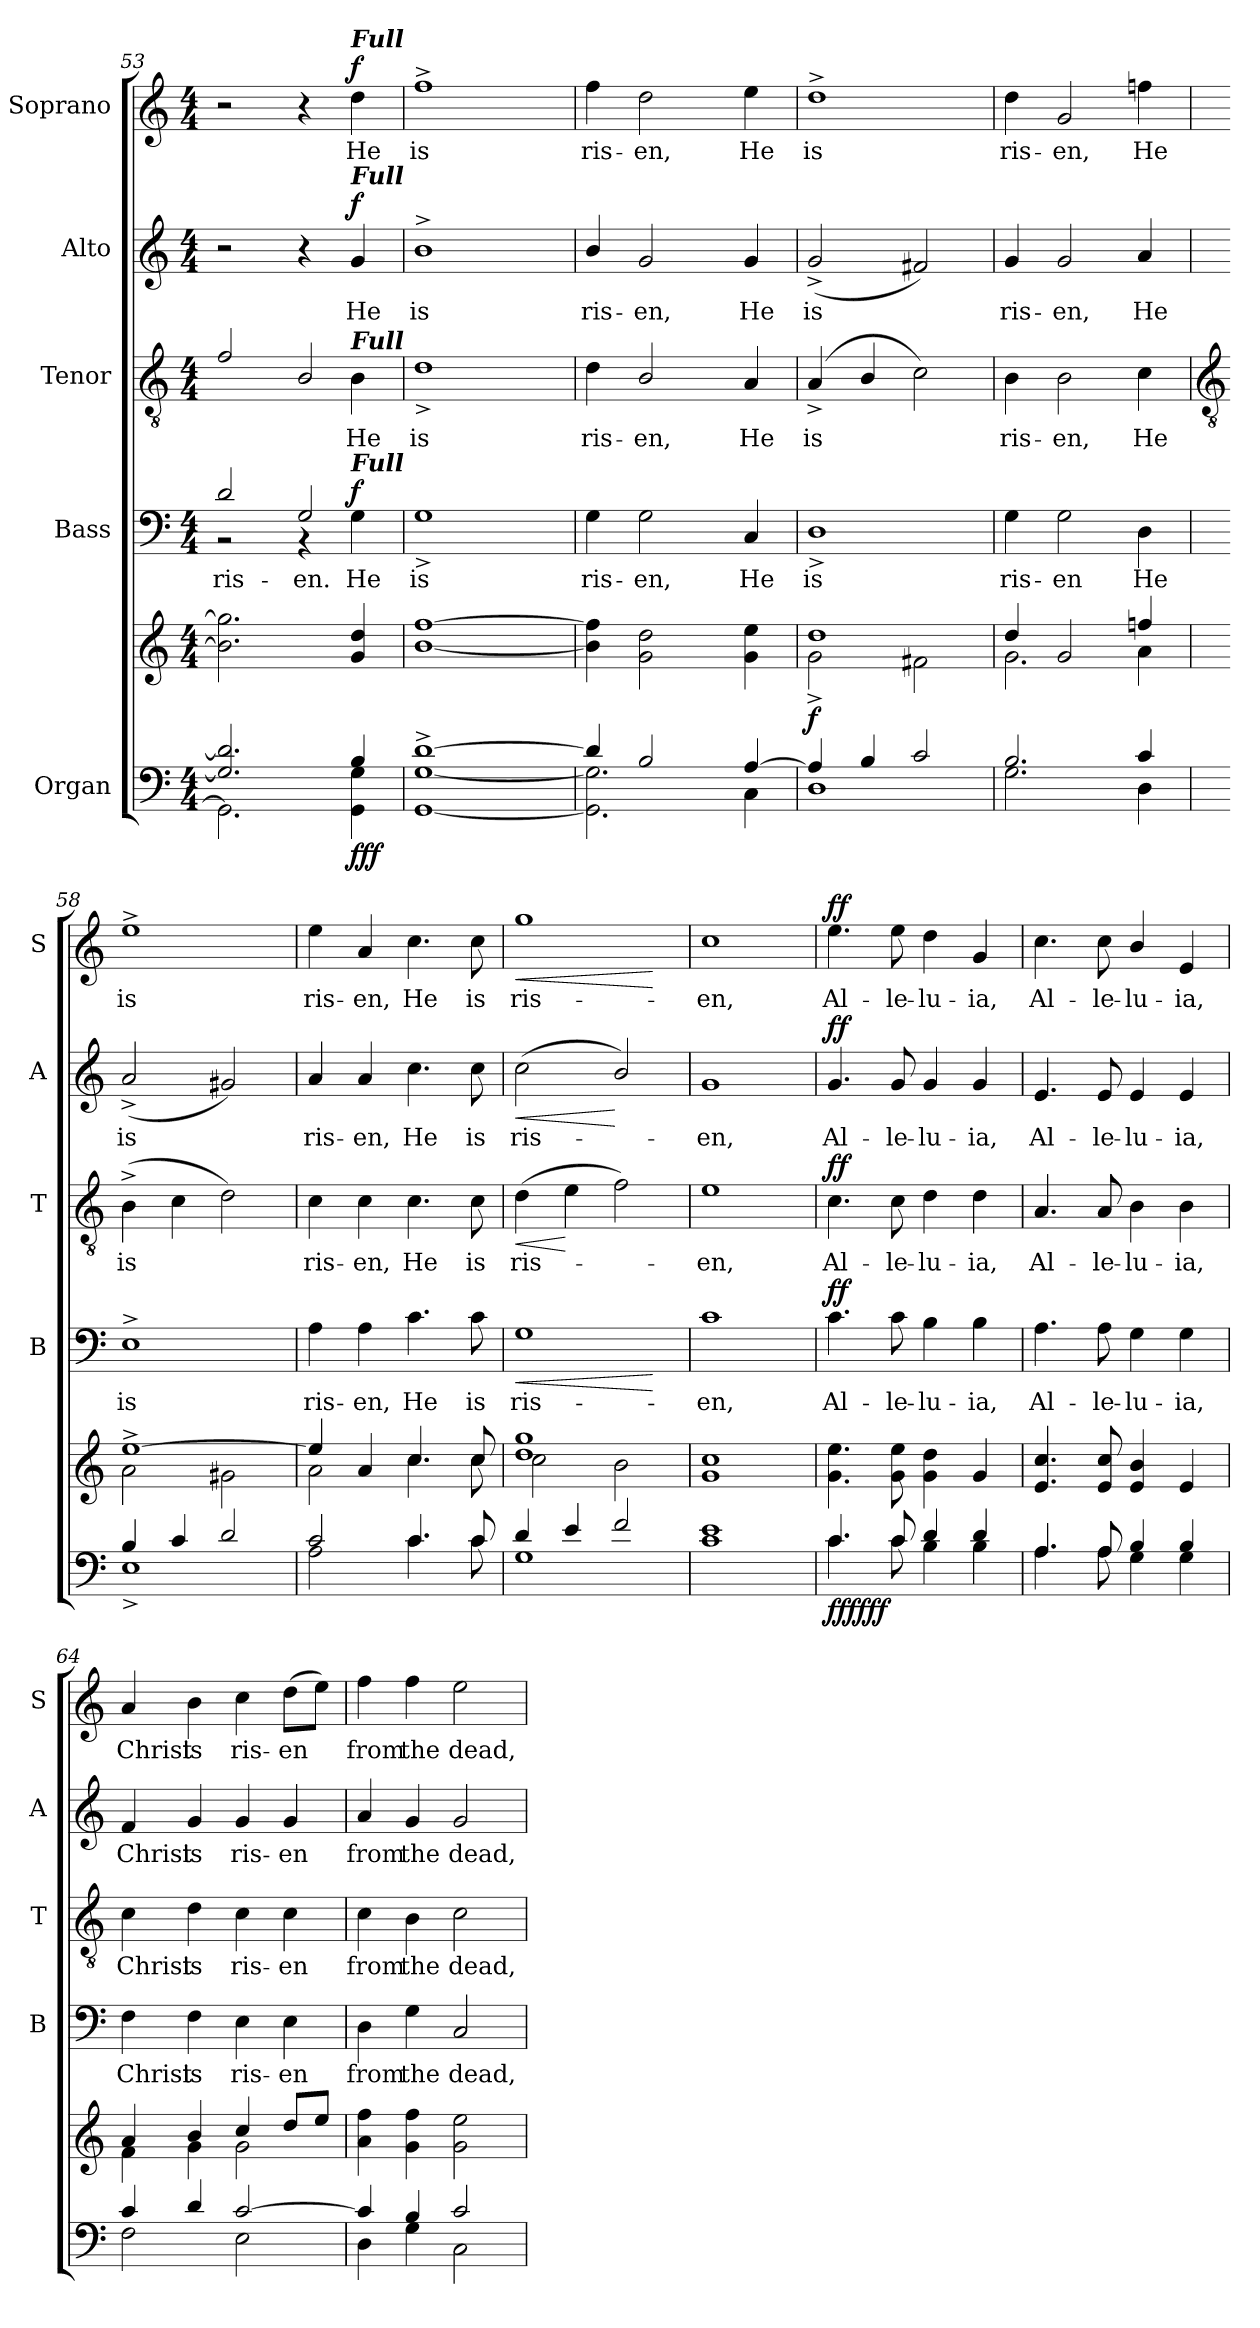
**kern	**kern	**dynam	**kern	**text	**dynam	**kern	**text	**dynam	**kern	**text	**dynam	**kern	**text	**dynam
*part5	*part5	*part5	*part4	*part4	*part4	*part3	*part3	*part3	*part2	*part2	*part2	*part1	*part1	*part1
*staff6	*staff5	*staff5/6	*staff4	*staff4	*staff4	*staff3	*staff3	*staff3	*staff2	*staff2	*staff2	*staff1	*staff1	*staff1
*I"Organ	*	*	*I"Bass	*	*	*I"Tenor	*	*	*I"Alto	*	*	*I"Soprano	*	*
*	*	*	*I'B	*	*	*I'T	*	*	*I'A	*	*	*I'S	*	*
*clefF4	*clefG2	*	*clefF4	*	*	*clefGv2	*	*	*clefG2	*	*	*clefG2	*	*
*k[]	*k[]	*	*k[]	*	*	*k[]	*	*	*k[]	*	*	*k[]	*	*
*C:	*C:	*	*C:	*	*	*C:	*	*	*C:	*	*	*C:	*	*
*M4/4	*M4/4	*	*M4/4	*	*	*M4/4	*	*	*M4/4	*	*	*M4/4	*	*
=53	=53	=53	=53	=53	=53	=53	=53	=53	=53	=53	=53	=53	=53	=53
*^	*^	*	*	*	*	*	*	*	*	*	*	*	*	*
!	!	!	!	!	!	!LO:LY:a	!	!	!	!	!	!	!	!	!	!
*	*	*	*	*	*^	*	*	*^	*	*	*	*	*	*	*	*
2.G/] 2.d/]	2.GG\]	2.b\] 2.gg\]	2ryy	.	2d/	2r	ris-	.	2f/	2.ryy	.	.	2r	.	.	2r	.	.
!	!	!	!	!	!	!	!LO:LY:a	!	!	!	!	!	!	!	!	!	!	!
.	.	.	2ryy	.	2G/	4r	-en.	.	2B/	.	.	.	4r	.	.	4r	.	.
*	*	*MM100	*	*	*	*	*	*	*	*	*	*	*	*	*	*	*	*
!	!	!	!	!	!	!	!	!	!	!	!	!	!	!	!	!LO:TX:a:Bi:t=Full	!	!
!	!	!	!	!	!	!	!	!	!	!	!	!	!LO:TX:a:Bi:t=Full	!	!	!	!	!
!	!	!	!	!	!	!	!	!	!	!LO:TX:a:Bi:t=Full	!	!	!	!	!	!	!	!
!	!	!	!	!	!	!LO:TX:a:Bi:t=Full	!	!	!	!	!	!	!	!	!	!	!	!
!	!	!	!	!LO:DY:b=2	!	!	!LO:LY:b	!	!	!	!LO:LY:b	!	!	!LO:LY:b	!	!	!LO:LY:b	!
!	!	!	!	!LO:DY:n=1:b=2	!	!	!	!	!	!	!	!	!	!	!	!	!	!
!	!	!	!	!LO:DY:n=2:b	!	!	!	!LO:DY:b	!	!	!	!	!	!	!LO:DY:b	!	!	!LO:DY:b
4B/	4GG\ 4G\	4g/ 4dd/	.	f f f	.	4G\	He	f	.	4B\	He	.	4g/	He	f	4dd\	He	f
=54	=54	=54	=54	=54	=54	=54	=54	=54	=54	=54	=54	=54	=54	=54	=54	=54	=54	=54
!	!	!	!	!	!	!	!LO:LY:b	!	!	!	!LO:LY:b	!	!	!LO:LY:b	!	!	!LO:LY:b	!
[1d^/	[1GG\ [1G\	[1b/ [1ff/	2ryy	.	1ryy	1G^\	is	.	1ryy	1d^\	is	.	1b^	is	.	1ff^	is	.
.	.	.	2ryy	.	.	.	.	.	.	.	.	.	.	.	.	.	.	.
=55	=55	=55	=55	=55	=55	=55	=55	=55	=55	=55	=55	=55	=55	=55	=55	=55	=55	=55
!	!	!	!	!	!	!	!LO:LY:b	!	!	!	!LO:LY:b	!	!	!LO:LY:b	!	!	!LO:LY:b	!
4d/]	2.GG\] 2.G\]	4b\] 4ff\]	2ryy	.	1ryy	4G\	ris-	.	1ryy	4d\	ris-	.	4b/	ris-	.	4ff\	ris-	.
!	!	!	!	!	!	!	!LO:LY:b	!	!	!	!LO:LY:b	!	!	!LO:LY:b	!	!	!LO:LY:b	!
2B/	.	2g\ 2dd\	.	.	.	2G\	-en,	.	.	2B/	-en,	.	2g/	-en,	.	2dd\	-en,	.
.	.	.	2ryy	.	.	.	.	.	.	.	.	.	.	.	.	.	.	.
!	!	!	!	!	!	!	!LO:LY:b	!	!	!	!LO:LY:b	!	!	!LO:LY:b	!	!	!LO:LY:b	!
[4A/	4C\	4g\ 4ee\	.	.	.	4C/	He	.	.	4A/	He	.	4g/	He	.	4ee\	He	.
=56	=56	=56	=56	=56	=56	=56	=56	=56	=56	=56	=56	=56	=56	=56	=56	=56	=56	=56
!	!	!	!	!LO:DY:b	!	!	!LO:LY:b	!	!	!	!LO:LY:b	!	!	!LO:LY:b	!	!	!LO:LY:b	!
4A/]	1D\	1dd/	2g^\	f	1ryy	1D^\	is	.	1ryy	(<4A^/	is	.	(<2g^/	is	.	1dd^	is	.
4B/	.	.	.	.	.	.	.	.	.	4B/	.	.	.	.	.	.	.	.
2c/	.	.	2f#X\	.	.	.	.	.	.	2c\)	.	.	2f#X/)	.	.	.	.	.
=57	=57	=57	=57	=57	=57	=57	=57	=57	=57	=57	=57	=57	=57	=57	=57	=57	=57	=57
!	!	!	!	!	!	!	!LO:LY:b	!	!	!	!LO:LY:b	!	!	!LO:LY:b	!	!	!LO:LY:b	!
2.B/	2.G\	4dd/	2.g\	.	1ryy	4G\	ris-	.	1ryy	4B\	ris-	.	4g/	ris-	.	4dd\	ris-	.
!	!	!	!	!	!	!	!LO:LY:b	!	!	!	!LO:LY:b	!	!	!LO:LY:b	!	!	!LO:LY:b	!
.	.	2g/	.	.	.	2G\	-en	.	.	2B\	-en,	.	2g/	-en,	.	2g/	-en,	.
!	!	!	!	!	!	!	!LO:LY:b	!	!	!	!LO:LY:b	!	!	!LO:LY:b	!	!	!LO:LY:b	!
4c/	4D\	4ffn/	4a\	.	.	4D\	He	.	.	4c\	He	.	4a/	He	.	4ffn\	He	.
*	*	*	*	*	*v	*v	*	*	*	*	*	*	*	*	*	*	*	*
*	*	*	*	*	*	*	*	*v	*v	*	*	*	*	*	*	*	*
!!LO:LB:g=z
=58	=58	=58	=58	=58	=58	=58	=58	=58	=58	=58	=58	=58	=58	=58	=58	=58
*	*	*	*	*	*	*	*	*clefGv2	*	*	*	*	*	*	*	*
*	*	*	*	*	*^	*	*	*^	*	*	*	*	*	*	*	*
!	!	!	!	!	!	!	!LO:LY:b	!	!	!	!LO:LY:b	!	!	!LO:LY:b	!	!	!LO:LY:b	!
*	*	*	*	*	*v	*v	*	*	*	*	*	*	*	*	*	*	*	*
*	*	*	*	*	*	*	*	*v	*v	*	*	*	*	*	*	*	*
4B/	1E^\	[1ee^/	2a\	.	1E^	is	.	(>4B^\	is	.	(<2a^/	is	.	1ee^	is	.
4c/	.	.	.	.	.	.	.	4c\	.	.	.	.	.	.	.	.
2d/	.	.	2g#X\	.	.	.	.	2d\)	.	.	2g#X/)	.	.	.	.	.
=59	=59	=59	=59	=59	=59	=59	=59	=59	=59	=59	=59	=59	=59	=59	=59	=59
!	!	!	!	!	!	!LO:LY:b	!	!	!LO:LY:b	!	!	!LO:LY:b	!	!	!LO:LY:b	!
2c/	2A\	4ee/]	2a\	.	4A\	ris-	.	4c\	ris-	.	4a/	ris-	.	4ee\	ris-	.
!	!	!	!	!	!	!LO:LY:b	!	!	!LO:LY:b	!	!	!LO:LY:b	!	!	!LO:LY:b	!
.	.	4a/	.	.	4A\	-en,	.	4c\	-en,	.	4a/	-en,	.	4a/	-en,	.
!	!	!	!	!	!	!LO:LY:b	!	!	!LO:LY:b	!	!	!LO:LY:b	!	!	!LO:LY:b	!
4.c/	4.c\	4.cc/	4.cc\	.	4.c\	He	.	4.c\	He	.	4.cc\	He	.	4.cc\	He	.
!	!	!	!	!	!	!LO:LY:b	!	!	!LO:LY:b	!	!	!LO:LY:b	!	!	!LO:LY:b	!
8c/	8c\	8cc/	8cc\	.	8c\	is	.	8c\	is	.	8cc\	is	.	8cc\	is	.
=60	=60	=60	=60	=60	=60	=60	=60	=60	=60	=60	=60	=60	=60	=60	=60	=60
!	!	!	!	!	!	!LO:LY:b	!LO:HP:b	!	!LO:LY:b	!LO:HP:b	!	!LO:LY:b	!LO:HP:b	!	!LO:LY:b	!LO:HP:b
4d/	1G\	1dd/ 1gg/	2cc\	.	1G	ris-	<	(>4d\	ris-	<	(<2cc\	ris-	<	1gg	ris-	<
4e/	.	.	.	.	.	.	.	4e\	.	[	.	.	.	.	.	.
2f/	.	.	2b\	.	.	.	.	2f\)	.	.	2b/)	.	[	.	.	.
*v	*v	*	*	*	*	*	*	*	*	*	*	*	*	*	*	*
*	*v	*v	*	*	*	*	*	*	*	*	*	*	*	*	*
.	.	.	.	.	[	.	.	.	.	.	.	.	.	[
=61	=61	=61	=61	=61	=61	=61	=61	=61	=61	=61	=61	=61	=61	=61
*^	*^	*	*	*	*	*	*	*	*	*	*	*	*	*
!	!	!	!	!	!	!LO:LY:b	!	!	!LO:LY:b	!	!	!LO:LY:b	!	!	!LO:LY:b	!
1c/ 1e/	1ryy	1g/ 1cc/	1ryy	.	1c	-en,	.	1e	en,	.	1g	en,	.	1cc	-en,	.
=62	=62	=62	=62	=62	=62	=62	=62	=62	=62	=62	=62	=62	=62	=62	=62	=62
!	!	!	!	!LO:DY:b=2	!	!LO:LY:b	!	!	!LO:LY:b	!	!	!LO:LY:b	!	!	!LO:LY:b	!
!	!	!	!	!LO:DY:n=1:b=2	!	!	!	!	!	!	!	!	!	!	!	!
!	!	!	!	!LO:DY:n=2:b	!	!	!LO:DY:b	!	!	!LO:DY:b	!	!	!LO:DY:b	!	!	!LO:DY:b
4.c/	4.c\	4.g\ 4.ee\	1ryy	ff ff ff	4.c\	Al-	ff	4.c\	Al-	ff	4.g/	Al-	ff	4.ee\	Al-	ff
!	!	!	!	!	!	!LO:LY:b	!	!	!LO:LY:b	!	!	!LO:LY:b	!	!	!LO:LY:b	!
8c/	8c\	8g\ 8ee\	.	.	8c\	-le-	.	8c\	-le-	.	8g/	-le-	.	8ee\	-le-	.
!	!	!	!	!	!	!LO:LY:b	!	!	!LO:LY:b	!	!	!LO:LY:b	!	!	!LO:LY:b	!
4d/	4B\	4g\ 4dd\	.	.	4B\	-lu-	.	4d\	-lu-	.	4g/	-lu-	.	4dd\	-lu-	.
!	!	!	!	!	!	!LO:LY:b	!	!	!LO:LY:b	!	!	!LO:LY:b	!	!	!LO:LY:b	!
4d/	4B\	4g/	.	.	4B\	-ia,	.	4d\	-ia,	.	4g/	-ia,	.	4g/	-ia,	.
=63	=63	=63	=63	=63	=63	=63	=63	=63	=63	=63	=63	=63	=63	=63	=63	=63
!	!	!	!	!	!	!LO:LY:b	!	!	!LO:LY:b	!	!	!LO:LY:b	!	!	!LO:LY:b	!
4.A/	4.A\	4.e/ 4.cc/	1ryy	.	4.A\	Al-	.	4.A/	Al-	.	4.e/	Al-	.	4.cc\	Al-	.
!	!	!	!	!	!	!LO:LY:b	!	!	!LO:LY:b	!	!	!LO:LY:b	!	!	!LO:LY:b	!
8A/	8A\	8e/ 8cc/	.	.	8A\	-le-	.	8A/	-le-	.	8e/	-le-	.	8cc\	-le-	.
!	!	!	!	!	!	!LO:LY:b	!	!	!LO:LY:b	!	!	!LO:LY:b	!	!	!LO:LY:b	!
4B/	4G\	4e/ 4b/	.	.	4G\	-lu-	.	4B\	-lu-	.	4e/	-lu-	.	4b/	-lu-	.
!	!	!	!	!	!	!LO:LY:b	!	!	!LO:LY:b	!	!	!LO:LY:b	!	!	!LO:LY:b	!
4B/	4G\	4e/	.	.	4G\	-ia,	.	4B\	-ia,	.	4e/	-ia,	.	4e/	-ia,	.
=64	=64	=64	=64	=64	=64	=64	=64	=64	=64	=64	=64	=64	=64	=64	=64	=64
!	!	!	!	!	!	!LO:LY:b	!	!	!LO:LY:b	!	!	!LO:LY:b	!	!	!LO:LY:b	!
4c/	2F\	4a/	4f\	.	4F\	Christ	.	4c\	Christ	.	4f/	Christ	.	4a/	Christ	.
!	!	!	!	!	!	!LO:LY:b	!	!	!LO:LY:b	!	!	!LO:LY:b	!	!	!LO:LY:b	!
4d/	.	4b/	4g\	.	4F\	is	.	4d\	is	.	4g/	is	.	4b\	is	.
!	!	!	!	!	!	!LO:LY:b	!	!	!LO:LY:b	!	!	!LO:LY:b	!	!	!LO:LY:b	!
[2c/	2E\	4cc/	2g\	.	4E\	ris-	.	4c\	ris-	.	4g/	ris-	.	4cc\	ris-	.
!	!	!	!	!	!	!LO:LY:b	!	!	!LO:LY:b	!	!	!LO:LY:b	!	!	!LO:LY:b	!
.	.	8dd/L	.	.	4E\	-en	.	4c\	-en	.	4g/	-en	.	(>8dd\L	-en	.
.	.	8ee/J	.	.	.	.	.	.	.	.	.	.	.	8ee\J)	.	.
=65	=65	=65	=65	=65	=65	=65	=65	=65	=65	=65	=65	=65	=65	=65	=65	=65
!	!	!	!	!	!	!LO:LY:b	!	!	!LO:LY:b	!	!	!LO:LY:b	!	!	!LO:LY:b	!
4c/]	4D\	4a\ 4ff\	1ryy	.	4D\	from	.	4c\	from	.	4a/	from	.	4ff\	from	.
!	!	!	!	!	!	!LO:LY:b	!	!	!LO:LY:b	!	!	!LO:LY:b	!	!	!LO:LY:b	!
4B/	4G\	4g\ 4ff\	.	.	4G\	the	.	4B\	the	.	4g/	the	.	4ff\	the	.
!	!	!	!	!	!	!LO:LY:b	!	!	!LO:LY:b	!	!	!LO:LY:b	!	!	!LO:LY:b	!
2c/	2C\	2g\ 2ee\	.	.	2C/	dead,	.	2c\	dead,	.	2g/	dead,	.	2ee\	dead,	.
*v	*v	*	*	*	*	*	*	*	*	*	*	*	*	*	*	*
*	*v	*v	*	*	*	*	*	*	*	*	*	*	*	*	*
=	=	=	=	=	=	=	=	=	=	=	=	=	=	=
*-	*-	*-	*-	*-	*-	*-	*-	*-	*-	*-	*-	*-	*-	*-
